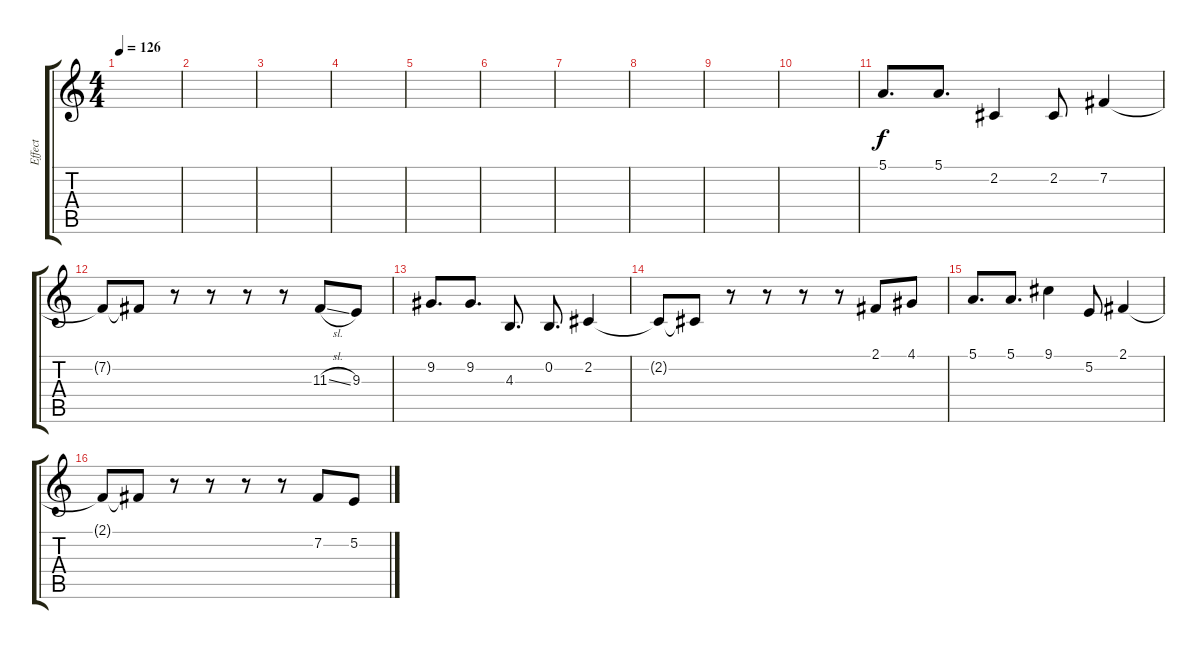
\track ("Effect" "Effect") {instrument lead2sawtooth}
\staff {score tabs}
\tuning (E4 B3 G3 D3 A2 E2) {hide}
\ts (4 4)
\tempo 126
\clef g2
\ks c
|
|
|
|
|
|
|
|
|
|
5.1.8{d} 5.1.8{d} 2.2.4 2.2.8 7.2.4 |
7.2{t}.8 7.2{t}.8 r.8 r.8 r.8 r.8 11.3{sl}.8 9.3.8 |
9.2.8{d} 9.2.8{d} 4.3.8{d} 0.2.8{d} 2.2.4 |
2.2{t}.8 2.2{t}.8 r.8 r.8 r.8 r.8 2.1.8 4.1.8 |
5.1.8{d} 5.1.8{d} 9.1.4 5.2.8 2.1.4 |
2.1{t}.8 2.1{t}.8 r.8 r.8 r.8 r.8 7.2.8 5.2.8
